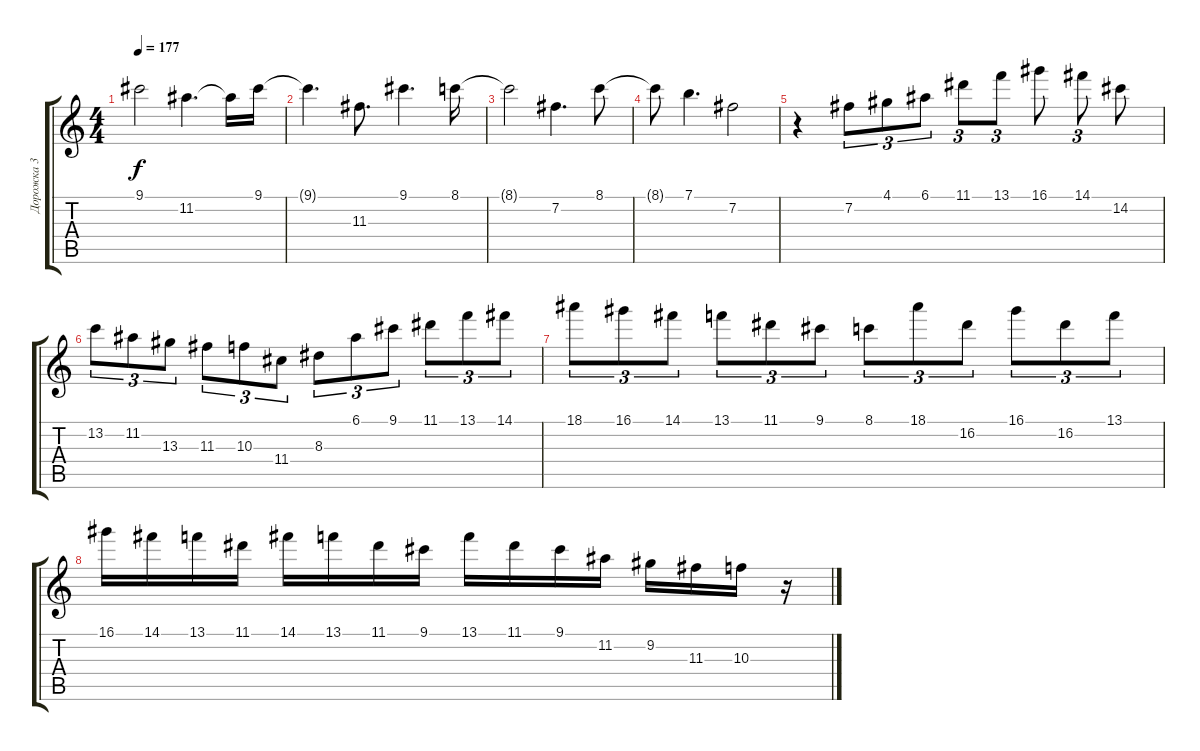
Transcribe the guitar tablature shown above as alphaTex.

\track ("Дорожка 3" "Дорожка 3") {instrument overdrivenguitar}
\staff {score tabs}
\tuning (E4 B3 G3 D3 A2 E2) {hide}
\ts (4 4)
\tempo 177
\clef g2
\ks c
9.1.2{dy f} 11.2.4{d} 11.2{t}.16 9.1.16 |
9.1{t}.4{d} 11.3.8{d} 9.1.4{d} 8.1.16 |
8.1{t}.2 7.2.4{d} 8.1.8 |
8.1{t}.8 7.1.4{d} 7.2.2 |
r.4 7.2.8{tu (3 2)} 4.1.8{tu (3 2)} 6.1.8{tu (3 2)} 11.1.8{tu (3 2)} 13.1.8{tu (3 2)} 16.1.8 14.1.8{tu (3 2)} 14.2.8 |
13.2.8{tu (3 2)} 11.2.8{tu (3 2)} 13.3.8{tu (3 2)} 11.3.8{tu (3 2)} 10.3.8{tu (3 2)} 11.4.8{tu (3 2)} 8.3.8{tu (3 2)} 6.1.8{tu (3 2)} 9.1.8{tu (3 2)} 11.1.8{tu (3 2)} 13.1.8{tu (3 2)} 14.1.8{tu (3 2)} |
18.1.8{tu (3 2)} 16.1.8{tu (3 2)} 14.1.8{tu (3 2)} 13.1.8{tu (3 2)} 11.1.8{tu (3 2)} 9.1.8{tu (3 2)} 8.1.8{tu (3 2)} 18.1.8{tu (3 2)} 16.2.8{tu (3 2)} 16.1.8{tu (3 2)} 16.2.8{tu (3 2)} 13.1.8{tu (3 2)} |
16.1.16 14.1.16 13.1.16 11.1.16 14.1.16 13.1.16 11.1.16 9.1.16 13.1.16 11.1.16 9.1.16 11.2.16 9.2.16 11.3.16 10.3.16 r.16
